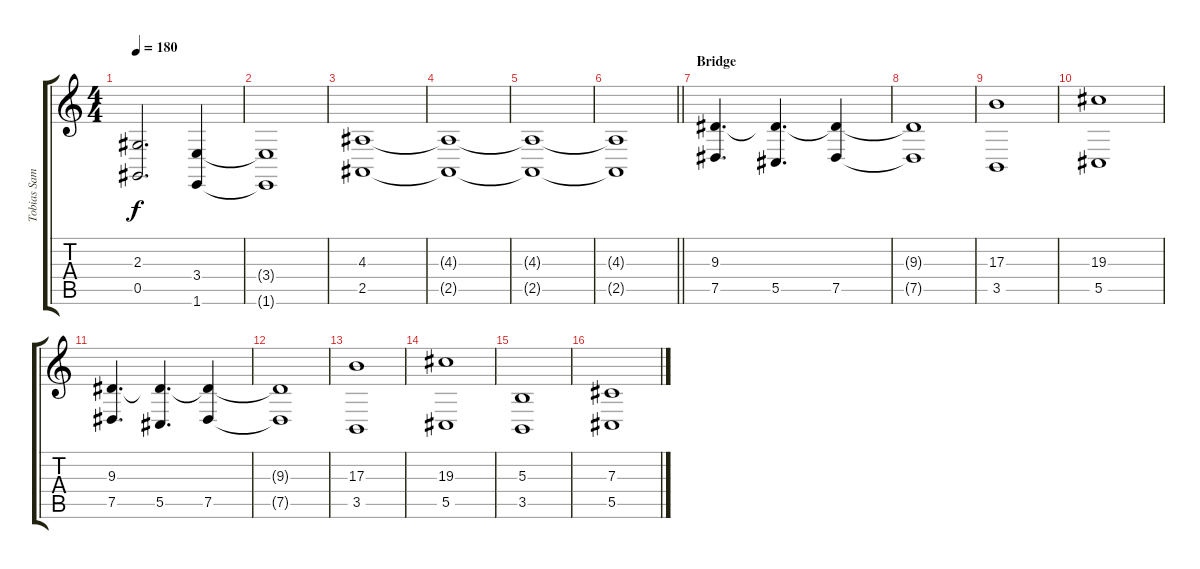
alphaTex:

\track ("Tobias Sammet (keyboard)" "Tobias Sam") {instrument choiraahs}
\staff {score tabs}
\tuning (Eb4 Bb3 Gb3 Db3 Ab2 Eb2) {hide}
\ts (4 4)
\tempo 180
\clef g2
\ks c
(2.3 0.5).2{d dy f} (3.4 1.6).4 |
(3.4{t} 1.6{t}).1 |
(4.3 2.5).1 |
(4.3{t} 2.5{t}).1 |
(4.3{t} 2.5{t}).1 |
\barLineRight lightlight
(4.3{t} 2.5{t}).1 |
\section ("" "Bridge")
(9.3 7.5).4{d} (9.3{t} 5.5).4{d} (9.3{t} 7.5).4 |
(9.3{t} 7.5{t}).1 |
(17.3 3.5).1 |
(19.3 5.5).1 |
(9.3 7.5).4{d} (9.3{t} 5.5).4{d} (9.3{t} 7.5).4 |
(9.3{t} 7.5{t}).1 |
(17.3 3.5).1 |
(19.3 5.5).1 |
(5.3 3.5).1 |
(7.3 5.5).1
